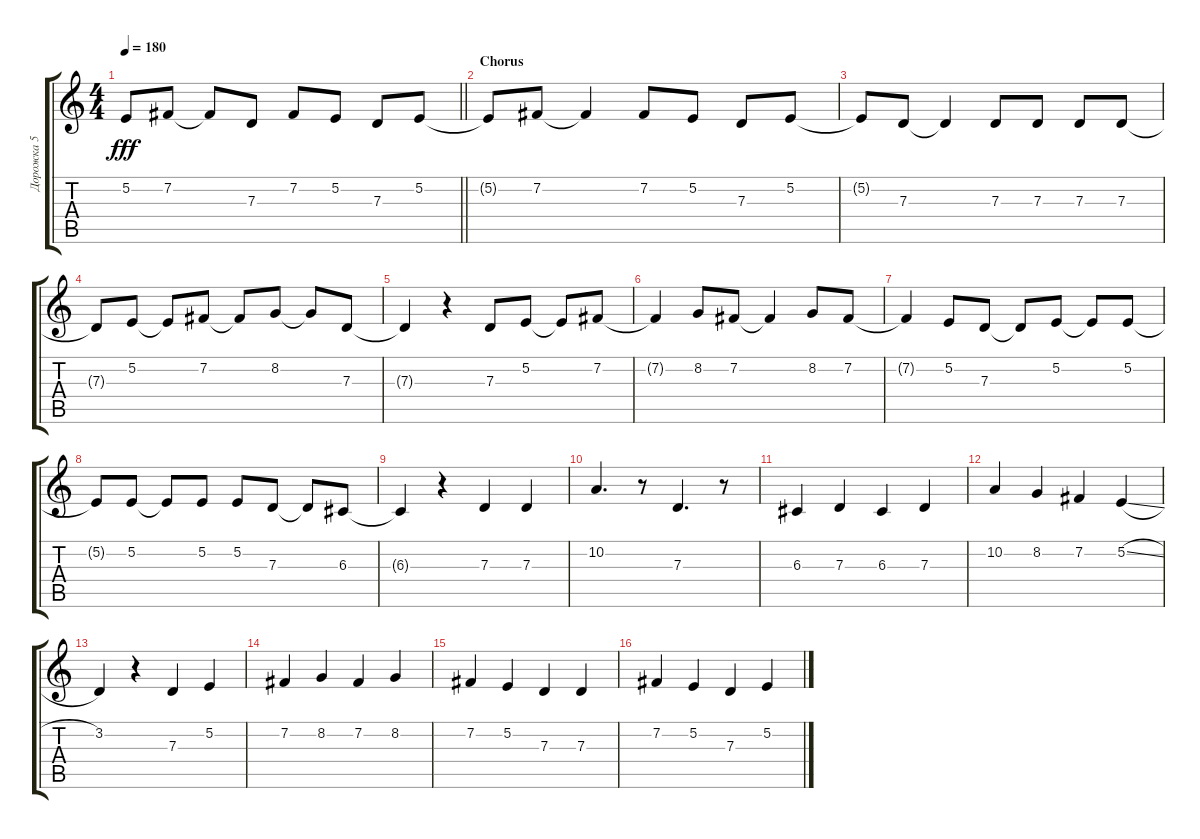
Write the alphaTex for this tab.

\track ("Дорожка 5" "Дорожка 5") {instrument altosax}
\staff {score tabs}
\tuning (E4 B3 G3 D3 A2 E2) {hide}
\ts (4 4)
\tempo 180
\clef g2
\barLineRight lightlight
\ks c
5.2{t}.8{dy fff} 7.2.8 7.2{t}.8 7.3.8 7.2.8 5.2.8 7.3.8 5.2.8 |
\section ("" "Chorus")
5.2{t}.8 7.2.8 7.2{t}.4 7.2.8 5.2.8 7.3.8 5.2.8 |
5.2{t}.8 7.3.8 7.3{t}.4 7.3.8 7.3.8 7.3.8 7.3.8 |
7.3{t}.8 5.2.8 5.2{t}.8 7.2.8 7.2{t}.8 8.2.8 8.2{t}.8 7.3.8 |
7.3{t}.4 r.4 7.3.8 5.2.8 5.2{t}.8 7.2.8 |
7.2{t}.4 8.2.8 7.2.8 7.2{t}.4 8.2.8 7.2.8 |
7.2{t}.4 5.2.8 7.3.8 7.3{t}.8 5.2.8 5.2{t}.8 5.2.8 |
5.2{t}.8 5.2.8 5.2{t}.8 5.2.8 5.2.8 7.3.8 7.3{t}.8 6.3.8 |
6.3{t}.4 r.4 7.3.4 7.3.4 |
10.2.4{d} r.8 7.3.4{d} r.8 |
6.3.4 7.3.4 6.3.4 7.3.4 |
10.2.4 8.2.4 7.2.4 5.2{sl}.4 |
3.2.4 r.4 7.3.4 5.2.4 |
7.2.4 8.2.4 7.2.4 8.2.4 |
7.2.4 5.2.4 7.3.4 7.3.4 |
7.2.4 5.2.4 7.3.4 5.2.4
